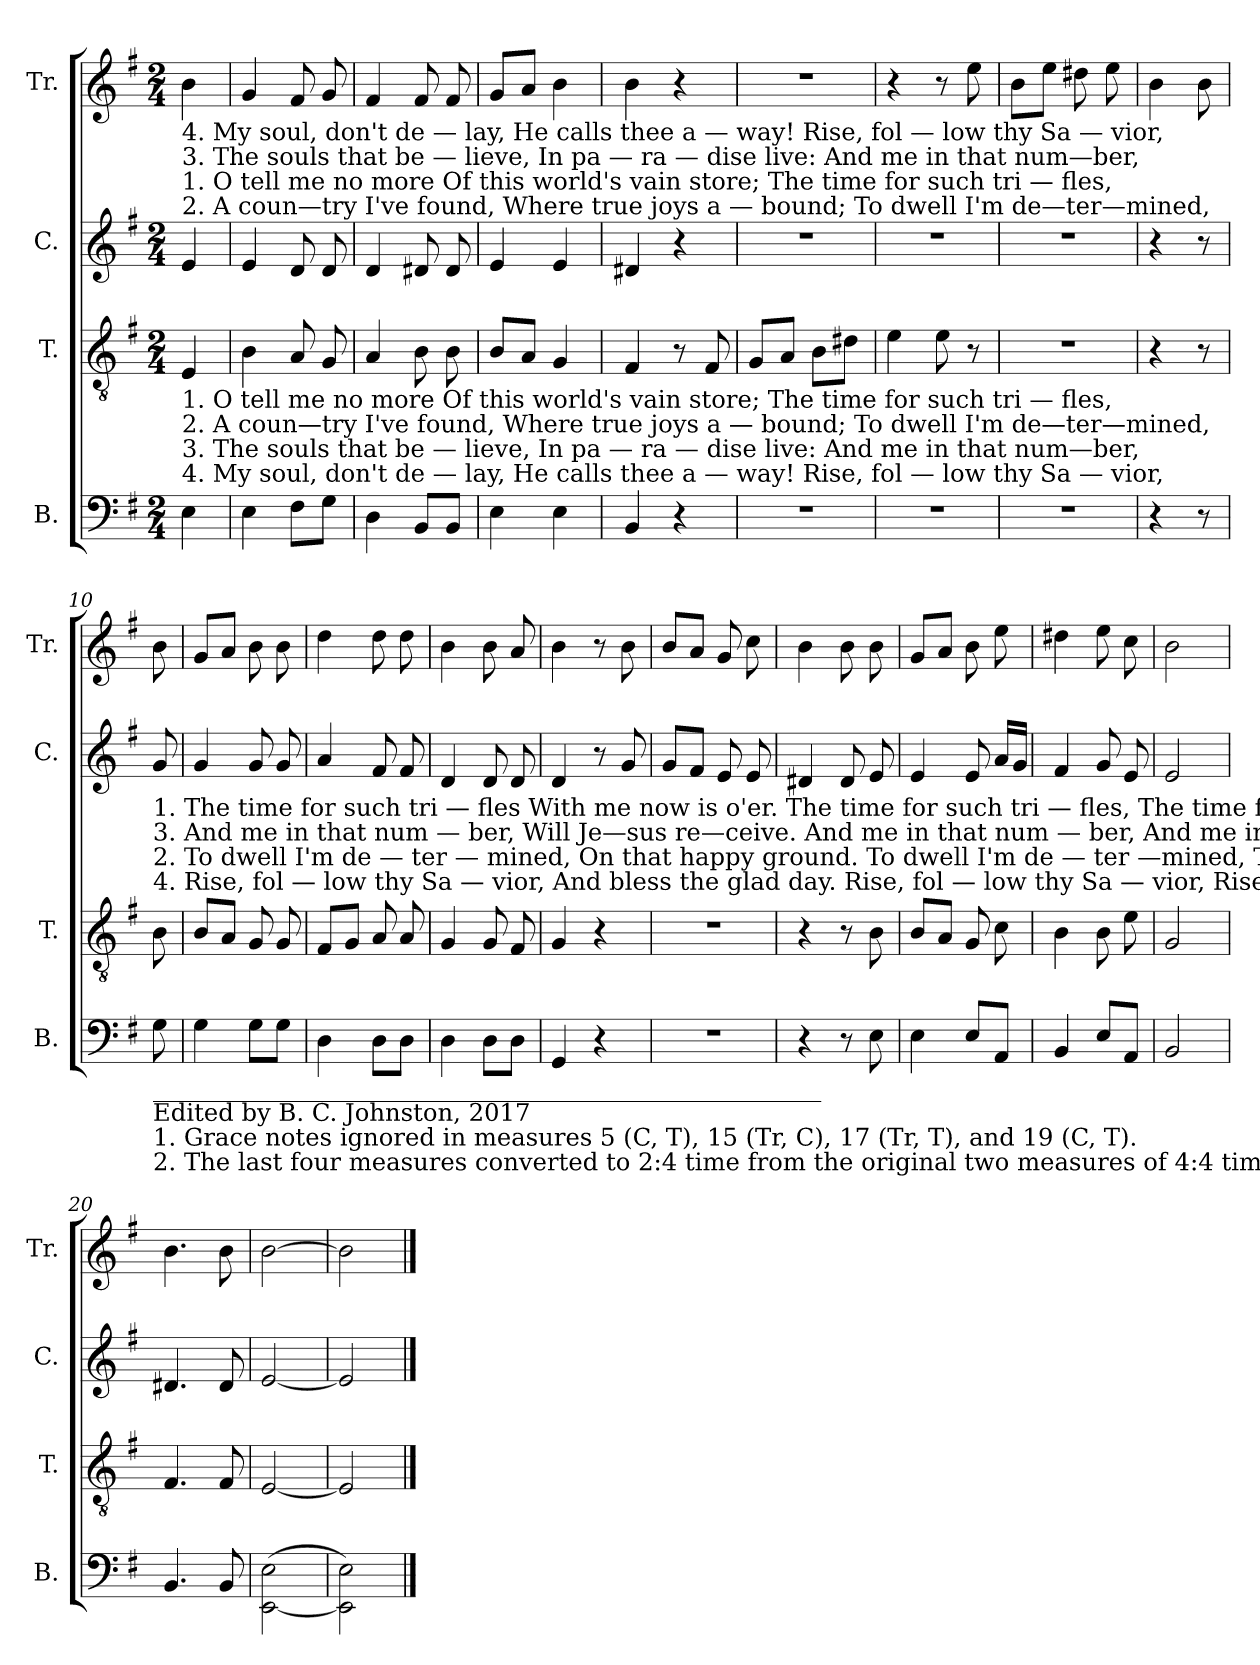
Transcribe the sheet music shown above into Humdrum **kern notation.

**kern	**kern	**kern	**kern
*part4	*part3	*part2	*part1
*staff4	*staff3	*staff2	*staff1
*I"B.	*I"T.	*I"C.	*I"Tr.
*I'B.	*I'T.	*I'C.	*I'Tr.
*clefF4	*clefGv2	*clefG2	*clefG2
*k[f#]	*k[f#]	*k[f#]	*k[f#]
*M2/4	*M2/4	*M2/4	*M2/4
*MM80	*MM80	*MM80	*MM80
=1	=1	=1	=1
!	!	!	!LO:TX:b:t=4. My    soul,  don't  de — lay,     He   calls  thee   a  —  way!                                                     Rise,  fol — low  thy  Sa  — vior,
!	!	!	!LO:TX:b:t=3. The  souls  that  be — lieve,   In    pa — ra  —  dise    live&colon;                                                      And   me     in   that  num—ber,
!	!	!	!LO:TX:b:t=1. O      tell    me   no    more    Of    this  world's  vain  store;                                                   The  time  for  such   tri — fles,
!	!	!	!LO:TX:b:t=2. A      coun—try  I've   found,  Where  true  joys  a — bound;                                                  To    dwell  I'm  de—ter—mined,
!	!LO:TX:b:t=1. O      tell    me   no    more    Of    this  world's  vain  store;   The  time  for  such   tri — fles,	!	!
!	!LO:TX:b:t=2. A      coun—try  I've   found,  Where  true  joys  a — bound;  To    dwell  I'm  de—ter—mined,	!	!
!	!LO:TX:b:t=3. The  souls  that  be — lieve,   In    pa — ra  —  dise    live&colon;      And   me     in   that  num—ber,	!	!
!	!LO:TX:b:t=4. My    soul,  don't  de — lay,     He   calls  thee   a  —  way!     Rise,  fol — low  thy  Sa  — vior,	!	!
4E!\	4E!/	4e!/	4b!\
=2	=2	=2	=2
4E!\	4B!\	4e!/	4g!/
8F#!\L	8A!/	8d!/	8f#!/
8G!\J	8G!/	8d!/	8g!/
=3	=3	=3	=3
4D!\	4A!/	4d!/	4f#!/
8BB!/L	8B!\	8d#X!/	8f#!/
8BB!/J	8B!\	8d#!/	8f#!/
=4	=4	=4	=4
4E!\	8B!/L	4e!/	8g!/L
.	8A!/J	.	8a!/J
4E!\	4G!/	4e!/	4b!\
=5	=5	=5	=5
4BB!/	4F#!/	4d#X!/	4b!\
4r	8r	4r	4r
.	8F#!/	.	.
=6	=6	=6	=6
2r	8G!/L	2r	2r
.	8A!/J	.	.
.	8B!\L	.	.
.	8d#X!\J	.	.
=7	=7	=7	=7
2r	4e!\	2r	4r
.	8e!\	.	8r
.	8r	.	8ee!\
=8	=8	=8	=8
2r	2r	2r	8b!\L
.	.	.	8ee!\J
.	.	.	8dd#X!\
.	.	.	8ee!\
=9	=9	=9	=9
4r	4r	4r	4b!\
8r	8r	8r	8b!\
!!LO:LB:g=z
=10	=10	=10	=10
!	!	!LO:TX:b:t=1.  The   time    for  such  tri  —  fles   With  me  now  is    o'er.    The    time  for  such    tri — fles,  The  time   for   such     tri —fles  with  me    now  is       o'er.	!
!	!	!LO:TX:b:t=3.  And    me       in   that   num — ber,  Will  Je—sus  re—ceive.   And    me      in   that   num — ber,   And  me    in    that    num—ber   Will  Je —  sus   re — ceive.	!
!	!	!LO:TX:b:t=2.  To      dwell   I'm  de — ter — mined, On that happy ground.    To      dwell  I'm  de — ter —mined, To   dwell  I'm    de  — ter—mined On  that   hap— py  ground.	!
!	!	!LO:TX:b:t=4.  Rise,  fol  —  low  thy    Sa  —  vior,  And  bless the glad  day.   Rise,  fol  — low  thy   Sa   —  vior, Rise, fol — low  thy    Sa —  vior,   And  bless  the  glad   day.	!
!LO:TX:b:t=_______________________________________________________	!	!	!
!LO:TX:b:t=Edited by B. C. Johnston, 2017	!	!	!
!LO:TX:b:t=1. Grace notes ignored in measures 5 (C, T), 15 (Tr, C), 17 (Tr, T), and 19 (C, T).	!	!	!
!LO:TX:b:t=2. The last four measures converted to 2&colon;4 time from the original two measures of 4&colon;4 time; notes and their values as written.	!	!	!
8G!\	8B!\	8g!/	8b!\
=11	=11	=11	=11
4G!\	8B!/L	4g!/	8g!/L
.	8A!/J	.	8a!/J
8G!\L	8G!/	8g!/	8b!\
8G!\J	8G!/	8g!/	8b!\
=12	=12	=12	=12
4D!\	8F#!/L	4a!/	4dd!\
.	8G!/J	.	.
8D!\L	8A!/	8f#!/	8dd!\
8D!\J	8A!/	8f#!/	8dd!\
=13	=13	=13	=13
4D!\	4G!/	4d!/	4b!\
8D!\L	8G!/	8d!/	8b!\
8D!\J	8F#!/	8d!/	8a!/
=14	=14	=14	=14
4GG!/	4G!/	4d!/	4b!\
4r	4r	8r	8r
.	.	8g!/	8b!\
=15	=15	=15	=15
2r	2r	8g!/L	8b!/L
.	.	8f#!/J	8a!/J
.	.	8e!/	8g!/
.	.	8e!/	8cc!\
=16	=16	=16	=16
4r	4r	4d#X!/	4b!\
8r	8r	8d#!/	8b!\
8E!\	8B!\	8e!/	8b!\
=17	=17	=17	=17
4E!\	8B!/L	4e!/	8g!/L
.	8A!/J	.	8a!/J
8E!/L	8G!/	8e!/	8b!\
8AA!/J	8c!\	16a!/LL	8ee!\
.	.	16g!/JJ	.
=18	=18	=18	=18
4BB!/	4B!\	4f#!/	4dd#X!\
8E!/L	8B!\	8g!/	8ee!\
8AA!/J	8e!\	8e!/	8cc!\
=19	=19	=19	=19
2BB!/	2G!/	2e!/	2b!\
=20	=20	=20	=20
4.BB!/	4.F#!/	4.d#X!/	4.b!\
8BB!/	8F#!/	8d#!/	8b!\
=21	=21	=21	=21
(>[2EE!\ 2E!\	[2E!/	[2e!/	[2b!\
=22	=22	=22	=22
2EE!\] 2E!\)	2E!/]	2e!/]	2b!\]
==	==	==	==
*-	*-	*-	*-
